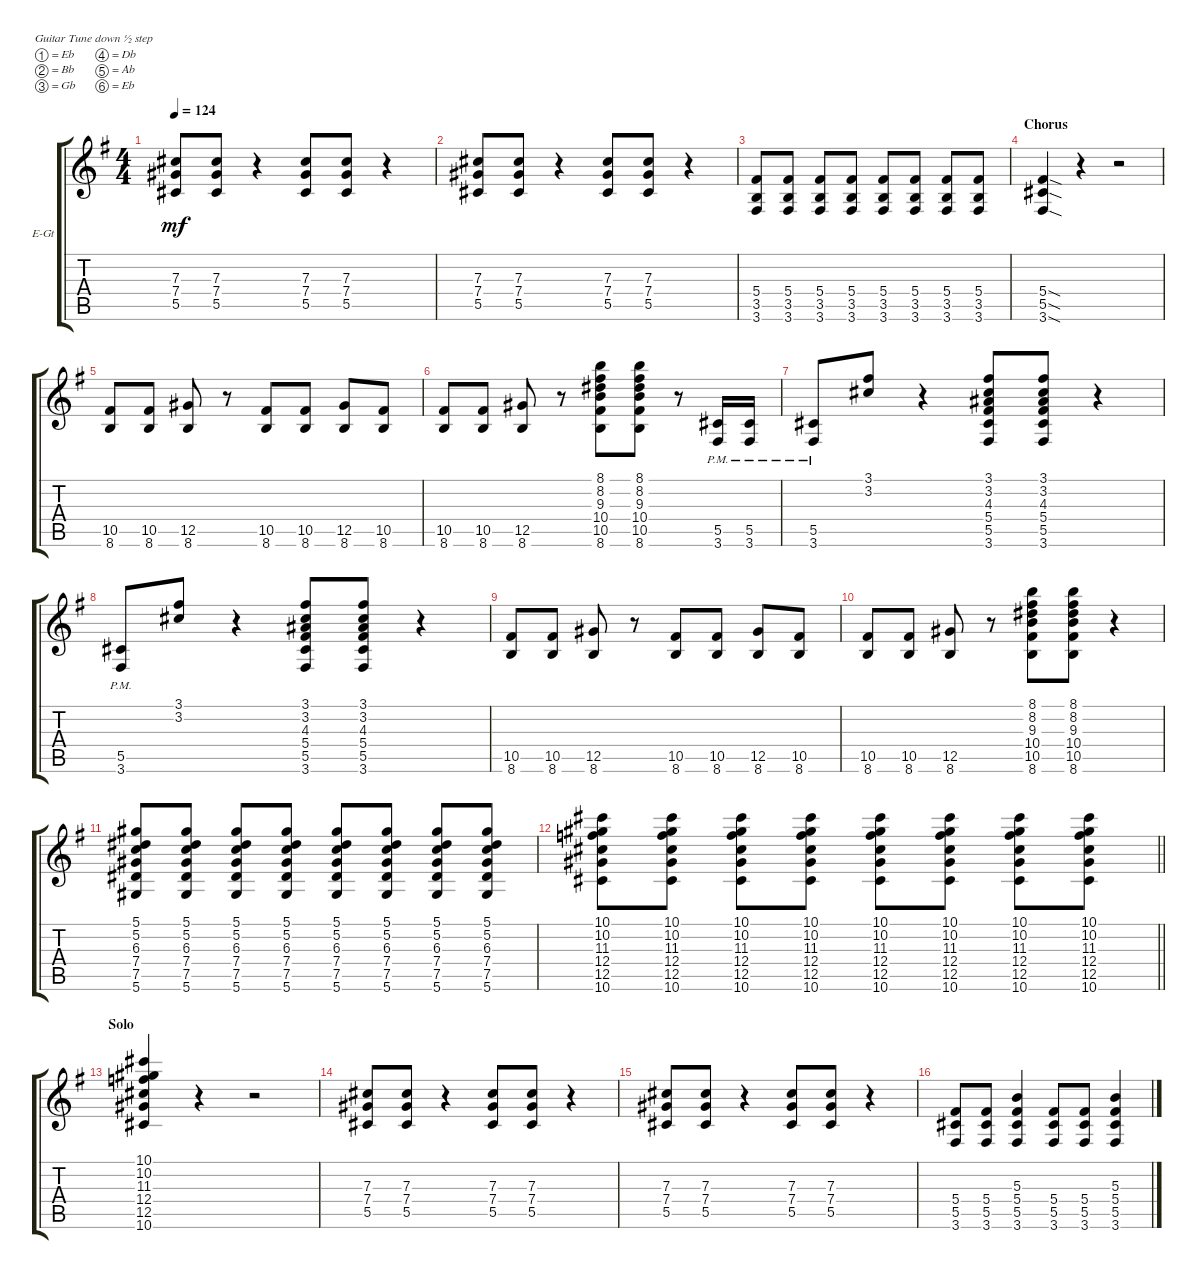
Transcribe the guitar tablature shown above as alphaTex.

\defaultSystemsLayout 4
\bracketExtendMode groupsimilarinstruments
\firstSystemTrackNameOrientation horizontal
\otherSystemsTrackNameOrientation horizontal
\track ("PAUL STANLEY" "E-Gt") {instrument distortionguitar}
\staff {score tabs}
\tuning (Eb4 Bb3 Gb3 Db3 Ab2 Eb2)
\ts (4 4)
\tempo 124
\clef g2
\ks g
(5.5 7.4 7.3).8{dy mf} (7.3 7.4 5.5).8 r.4 (5.5 7.4 7.3).8 (7.3 7.4 5.5).8 r.4 |
(5.5 7.4 7.3).8 (7.3 7.4 5.5).8 r.4 (5.5 7.4 7.3).8 (7.3 7.4 5.5).8 r.4 |
(3.6 3.5 5.4).8 (3.6 3.5 5.4).8 (3.6 3.5 5.4).8 (3.6 3.5 5.4).8 (3.6 3.5 5.4).8 (3.6 3.5 5.4).8 (3.6 3.5 5.4).8 (3.6 3.5 5.4).8 |
\section ("" "Chorus")
(3.6{sod} 5.5{sod} 5.4{sod}).4 r.4 r.2 |
(8.6 10.5).8 (10.5 8.6).8 (8.6 12.5).8 r.8 (8.6 10.5).8 (10.5 8.6).8 (8.6 12.5).8 (10.5 8.6).8 |
(8.6 10.5).8 (10.5 8.6).8 (8.6 12.5).8 r.8 (8.6 10.5 10.4 9.3 8.2 8.1).8 (8.1 8.2 9.3 10.4 10.5 8.6).8 r.8 (5.5{pm} 3.6).16 (3.6 5.5{pm}).16 |
(3.6 5.5{pm}).8 (3.1 3.2).8 r.4 (3.1 3.2 4.3 5.4 5.5 3.6).8 (3.6 5.5 5.4 4.3 3.2 3.1).8 r.4 |
(3.6 5.5{pm}).8 (3.1 3.2).8 r.4 (3.1 3.2 4.3 5.4 5.5 3.6).8 (3.6 5.5 5.4 4.3 3.2 3.1).8 r.4 |
(8.6 10.5).8 (10.5 8.6).8 (8.6 12.5).8 r.8 (8.6 10.5).8 (10.5 8.6).8 (8.6 12.5).8 (10.5 8.6).8 |
(8.6 10.5).8 (10.5 8.6).8 (8.6 12.5).8 r.8 (8.6 10.5 10.4 9.3 8.2 8.1).8 (8.1 8.2 9.3 10.4 10.5 8.6).8 r.4 |
(5.1 5.2 6.3 7.4 7.5 5.6).8 (5.1 5.2 6.3 7.4 7.5 5.6).8 (5.1 5.2 6.3 7.4 7.5 5.6).8 (5.1 5.2 6.3 7.4 7.5 5.6).8 (5.1 5.2 6.3 7.4 7.5 5.6).8 (5.1 5.2 6.3 7.4 7.5 5.6).8 (5.1 5.2 6.3 7.4 7.5 5.6).8 (5.1 5.2 6.3 7.4 7.5 5.6).8 |
\barLineRight lightlight
(10.6 12.5 12.4 11.3 10.2 10.1).8 (10.6 12.5 12.4 11.3 10.2 10.1).8 (10.6 12.5 12.4 11.3 10.2 10.1).8 (10.6 12.5 12.4 11.3 10.2 10.1).8 (10.6 12.5 12.4 11.3 10.2 10.1).8 (10.6 12.5 12.4 11.3 10.2 10.1).8 (10.6 12.5 12.4 11.3 10.2 10.1).8 (10.6 12.5 12.4 11.3 10.2 10.1).8 |
\section ("" "Solo")
(10.6 12.5 12.4 11.3 10.2 10.1).4{beam invert} r.4 r.2 |
(5.5 7.4 7.3).8 (7.3 7.4 5.5).8 r.4 (5.5 7.4 7.3).8 (7.3 7.4 5.5).8 r.4 |
(5.5 7.4 7.3).8 (7.3 7.4 5.5).8 r.4 (5.5 7.4 7.3).8 (7.3 7.4 5.5).8 r.4 |
(3.6 5.5 5.4).8 (5.4 5.5 3.6).8 (3.6 5.5 5.4 5.3).4 (5.4 5.5 3.6).8 (3.6 5.5 5.4).8 (5.3 5.4 5.5 3.6).4
